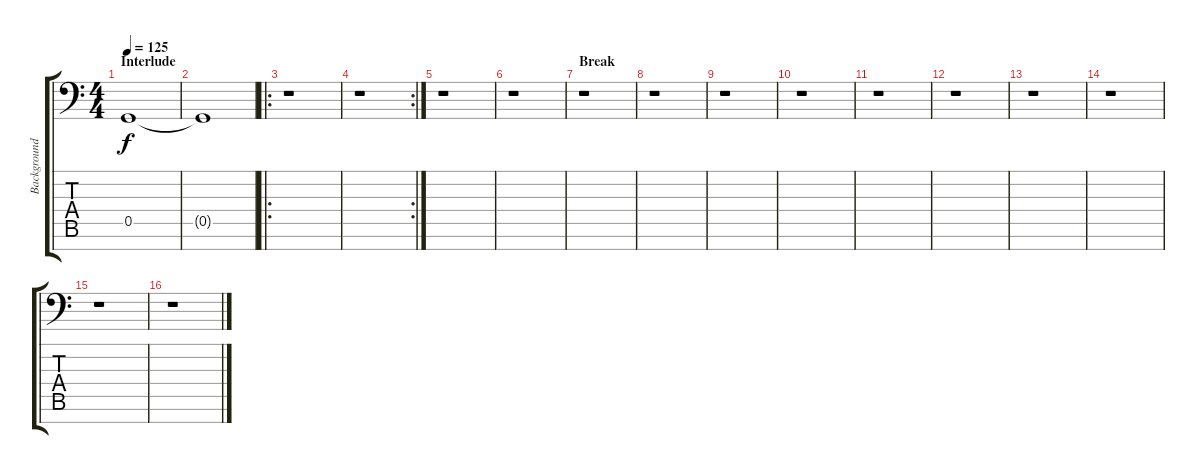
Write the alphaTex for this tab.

\track ("Background vocal" "Background") {instrument applause}
\staff {score tabs}
\tuning (D4 A3 F3 C3 G2 D2 A1) {hide}
\ts (4 4)
\section ("" "Interlude")
\tempo 125
\clef f4
\ks c
0.5.1{dy f volume 6} |
0.5{t}.1 |
\ro
r.1 |
\rc 2
r.1 |
r.1 |
r.1 |
\section ("" "Break")
r.1 |
r.1 |
r.1 |
r.1 |
r.1 |
r.1 |
r.1 |
r.1 |
r.1 |
r.1
